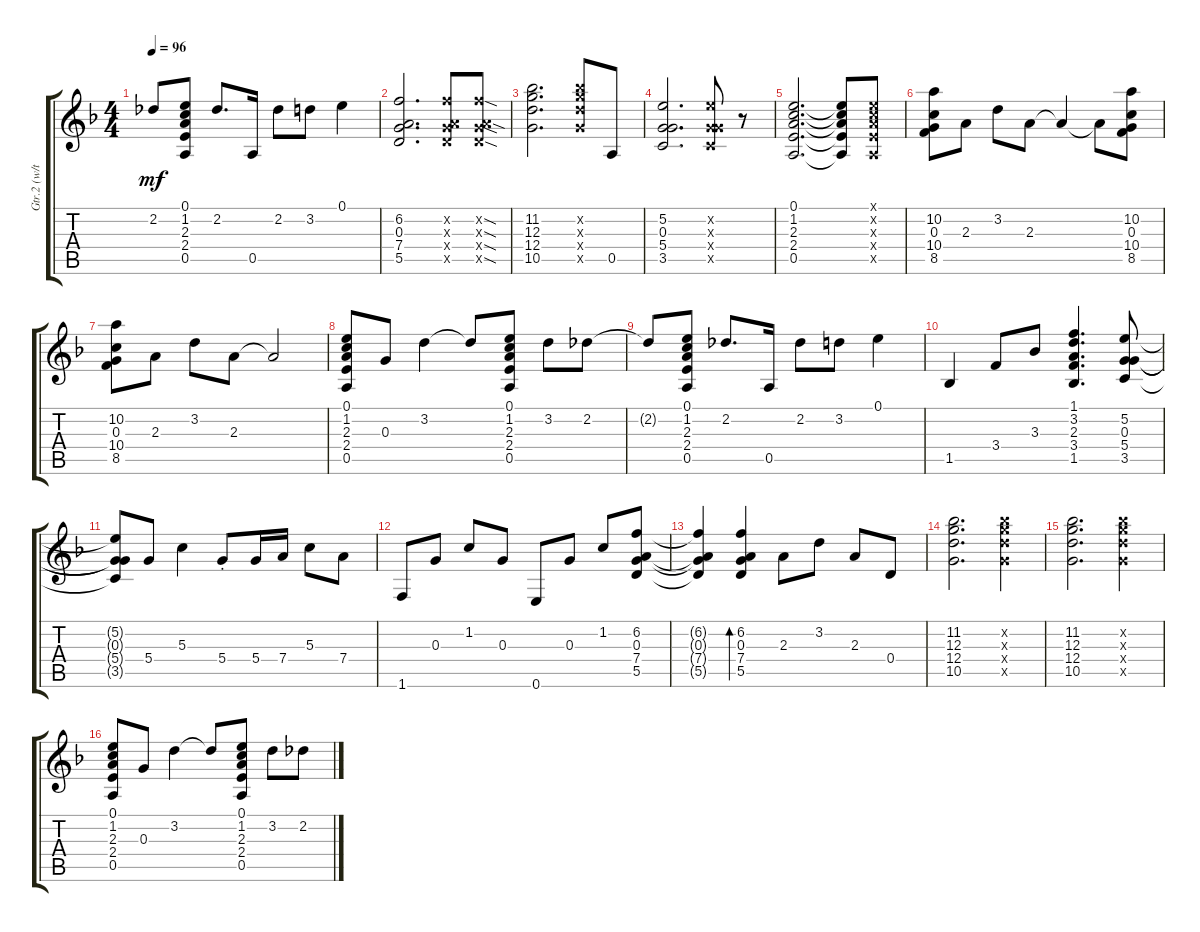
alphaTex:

\track ("Gtr.2 (w/tremolo in 16ths) - James Dean " "Gtr.2 (w/t") {instrument electricguitarclean}
\staff {score tabs}
\tuning (E4 B3 G3 D3 A2 E2) {hide}
\ts (4 4)
\tempo 96
\clef g2
\ks f
2.2{t}.8{dy mf} (0.1 1.2 2.3 2.4 0.5).8 2.2.8{d} 0.5.16 2.2.8 3.2.8 0.1.4 |
(6.2 0.3 7.4 5.5).2{d} (6.2{x} 0.3{x} 7.4{x} 5.5{x}).8 (6.2{sod x} 0.3{sod x} 7.4{sod x} 5.5{sod x}).8 |
(11.2 12.3 12.4 10.5).2{d} (11.2{x} 12.3{x} 12.4{x} 10.5{x}).8 0.5.8 |
(5.2 0.3 5.4 3.5).2{d} (5.2{x} 0.3{x} 5.4{x} 3.5{x}).8 r.8 |
(0.1 1.2 2.3 2.4 0.5).2{d} (0.1{t} 1.2{t} 2.3{t} 2.4{t} 0.5{t}).8 (0.1{x} 1.2{x} 2.3{x} 2.4{x} 0.5{x}).8 |
(10.2 0.3 10.4 8.5).8 2.3.8 3.2.8 2.3.8 2.3{t}.4 2.3{t}.8 (10.2 0.3 10.4 8.5).8 |
(10.2 0.3 10.4 8.5).8 2.3.8 3.2.8 2.3.8 2.3{t}.2 |
(0.1 1.2 2.3 2.4 0.5).8 0.3.8 3.2.4 3.2{t}.8 (0.1 1.2 2.3 2.4 0.5).8 3.2.8 2.2.8 |
2.2{t}.8 (0.1 1.2 2.3 2.4 0.5).8 2.2.8{d} 0.5.16 2.2.8 3.2.8 0.1.4 |
1.5.4 3.4.8 3.3.8 (1.1 3.2 2.3 3.4 1.5).4{d} (5.2 0.3 5.4 3.5).8 |
(5.2{t} 0.3{t} 5.4{t} 3.5{t}).8 5.4.8 5.3.4 5.4{st}.8 5.4.16 7.4.16 5.3.8 7.4.8 |
1.6.8 0.3.8 1.2.8 0.3.8 0.6.8 0.3.8 1.2.8 (6.2 0.3 7.4 5.5).8 |
(6.2{t} 0.3{t} 7.4{t} 5.5{t}).4 (6.2 0.3 7.4 5.5).4{bd 60} 2.3.8 3.2.8 2.3.8 0.4.8 |
(11.2 12.3 12.4 10.5).2{d} (11.2{x} 12.3{x} 12.4{x} 10.5{x}).4 |
(11.2 12.3 12.4 10.5).2{d} (11.2{x} 12.3{x} 12.4{x} 10.5{x}).4 |
(0.1 1.2 2.3 2.4 0.5).8 0.3.8 3.2.4 3.2{t}.8 (0.1 1.2 2.3 2.4 0.5).8 3.2.8 2.2.8
